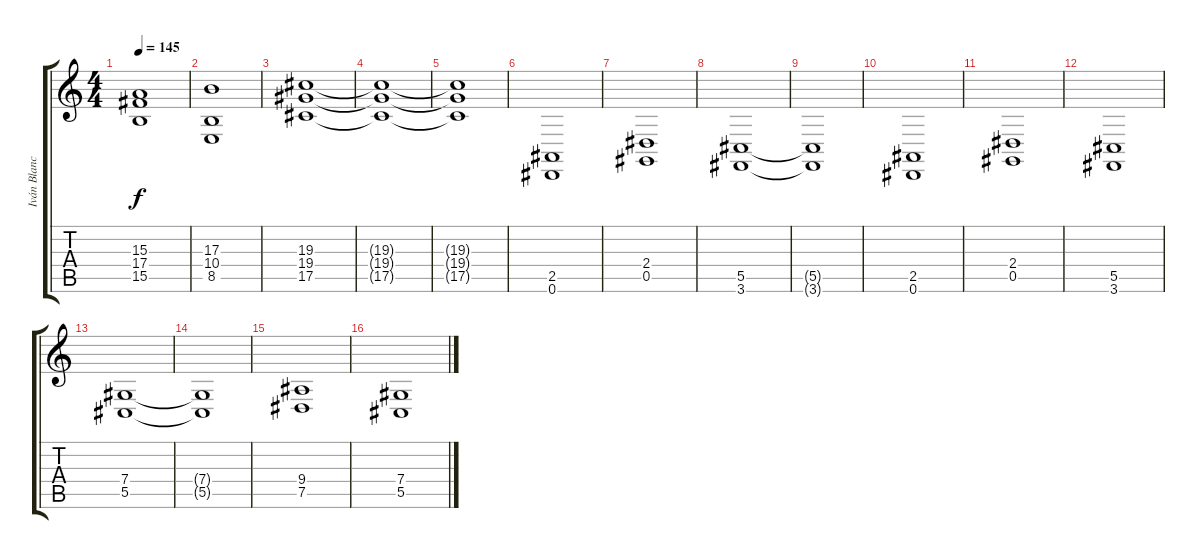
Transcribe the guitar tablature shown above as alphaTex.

\track ("Iván Blanco" "Iván Blanc") {instrument lead6voice}
\staff {score tabs}
\tuning (Eb4 Bb3 Gb3 Db3 Ab2 Eb2) {hide}
\ts (4 4)
\tempo 145
\clef g2
\ks c
(15.3 17.4{t} 15.5{t}).1{dy f} |
(17.3 10.4 8.5).1 |
(19.3 19.4 17.5).1 |
(19.3{t} 19.4{t} 17.5{t}).1 |
(19.3{t} 19.4{t} 17.5{t}).1 |
(2.5 0.6).1{volume 8} |
(2.4 0.5).1 |
(5.5 3.6).1 |
(5.5{t} 3.6{t}).1 |
(2.5 0.6).1 |
(2.4 0.5).1 |
(5.5 3.6).1 |
(7.4 5.5).1 |
(7.4{t} 5.5{t}).1 |
(9.4 7.5).1 |
(7.4 5.5).1
